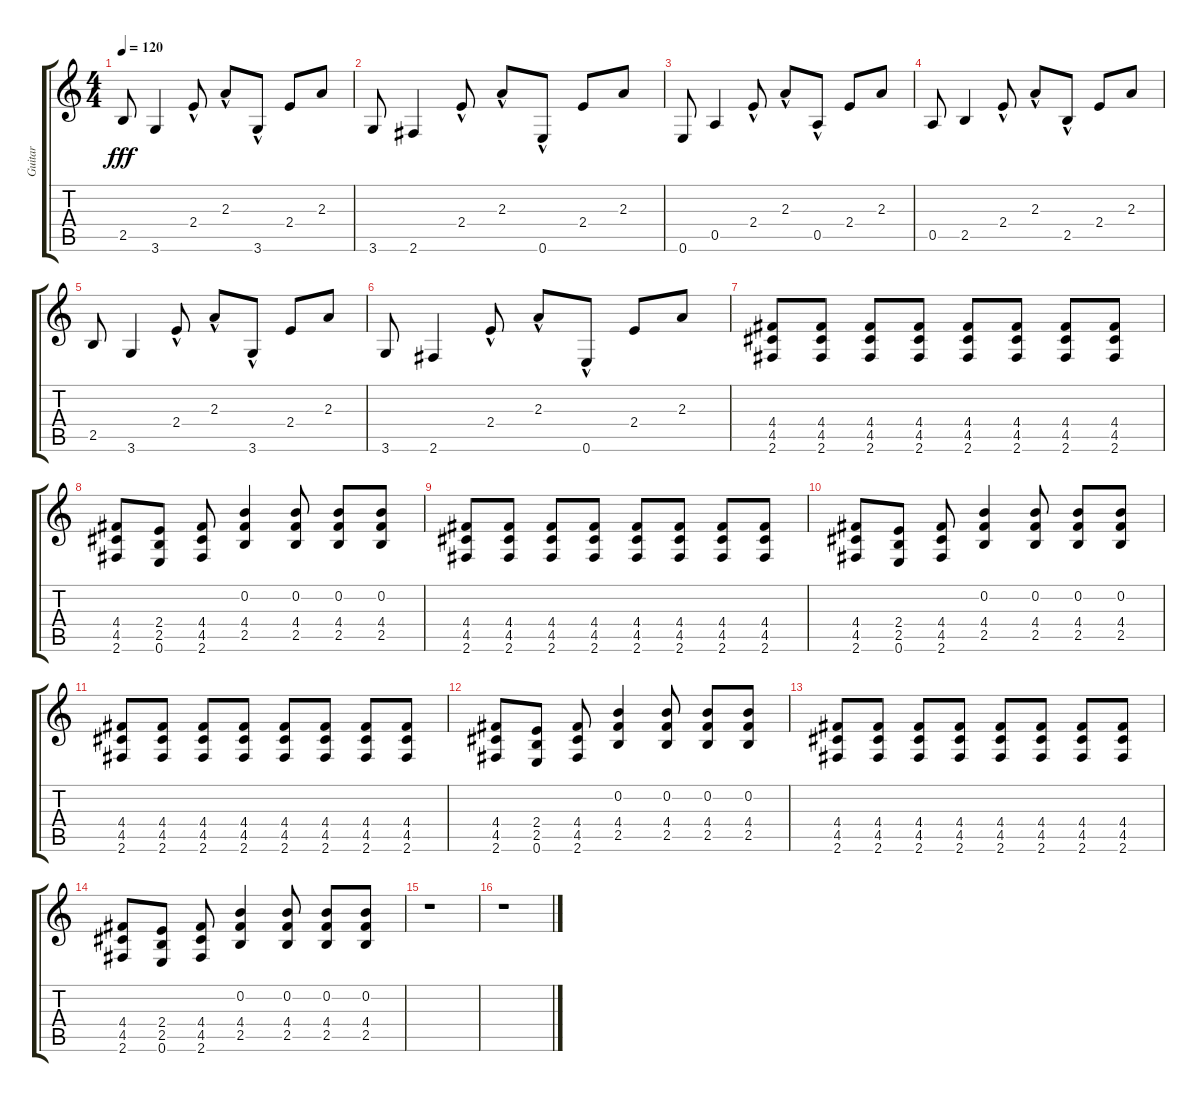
\track ("Guitar" "Guitar") {instrument overdrivenguitar}
\staff {score tabs}
\tuning (E4 B3 G3 D3 A2 E2) {hide}
\ts (4 4)
\tempo 120
\clef g2
\ks c
2.5.8{dy fff} 3.6.4 2.4{hac}.8 2.3{hac}.8 3.6{hac}.8 2.4.8 2.3.8 |
3.6.8 2.6.4 2.4{hac}.8 2.3{hac}.8 0.6{hac}.8 2.4.8 2.3.8 |
0.6.8 0.5.4 2.4{hac}.8 2.3{hac}.8 0.5{hac}.8 2.4.8 2.3.8 |
0.5.8 2.5.4 2.4{hac}.8 2.3{hac}.8 2.5{hac}.8 2.4.8 2.3.8 |
2.5.8 3.6.4 2.4{hac}.8 2.3{hac}.8 3.6{hac}.8 2.4.8 2.3.8 |
3.6.8 2.6.4 2.4{hac}.8 2.3{hac}.8 0.6{hac}.8 2.4.8 2.3.8 |
(4.4 4.5 2.6).8{instrument distortionguitar} (4.4 4.5 2.6).8 (4.4 4.5 2.6).8 (4.4 4.5 2.6).8 (4.4 4.5 2.6).8 (4.4 4.5 2.6).8 (4.4 4.5 2.6).8 (4.4 4.5 2.6).8 |
(4.4 4.5 2.6).8 (2.4 2.5 0.6).8 (4.4 4.5 2.6).8 (0.2 4.4 2.5).4 (0.2 4.4 2.5).8 (0.2 4.4 2.5).8 (0.2 4.4 2.5).8 |
(4.4 4.5 2.6).8 (4.4 4.5 2.6).8 (4.4 4.5 2.6).8 (4.4 4.5 2.6).8 (4.4 4.5 2.6).8 (4.4 4.5 2.6).8 (4.4 4.5 2.6).8 (4.4 4.5 2.6).8 |
(4.4 4.5 2.6).8 (2.4 2.5 0.6).8 (4.4 4.5 2.6).8 (0.2 4.4 2.5).4 (0.2 4.4 2.5).8 (0.2 4.4 2.5).8 (0.2 4.4 2.5).8 |
(4.4 4.5 2.6).8 (4.4 4.5 2.6).8 (4.4 4.5 2.6).8 (4.4 4.5 2.6).8 (4.4 4.5 2.6).8 (4.4 4.5 2.6).8 (4.4 4.5 2.6).8 (4.4 4.5 2.6).8 |
(4.4 4.5 2.6).8 (2.4 2.5 0.6).8 (4.4 4.5 2.6).8 (0.2 4.4 2.5).4 (0.2 4.4 2.5).8 (0.2 4.4 2.5).8 (0.2 4.4 2.5).8 |
(4.4 4.5 2.6).8 (4.4 4.5 2.6).8 (4.4 4.5 2.6).8 (4.4 4.5 2.6).8 (4.4 4.5 2.6).8 (4.4 4.5 2.6).8 (4.4 4.5 2.6).8 (4.4 4.5 2.6).8 |
(4.4 4.5 2.6).8 (2.4 2.5 0.6).8 (4.4 4.5 2.6).8 (0.2 4.4 2.5).4 (0.2 4.4 2.5).8 (0.2 4.4 2.5).8 (0.2 4.4 2.5).8 |
r.1 |
r.1
